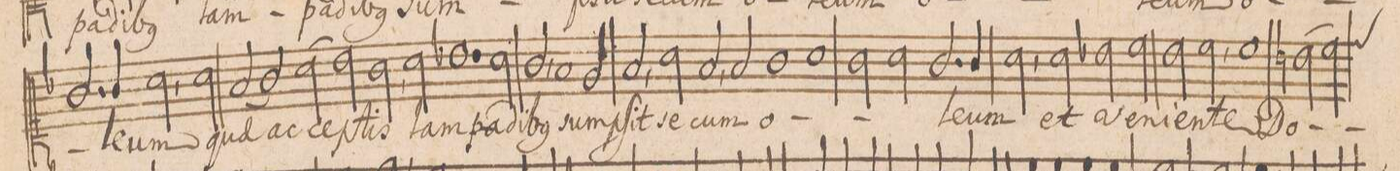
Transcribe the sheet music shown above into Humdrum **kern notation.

**kern	**text
*I"CANTVS.	*
*clefC1	*
*k[b-]	*
*met(C|)	*
2.g/	.
4g/	-le-
=31-	=31-
2a,\	-um
2a\	quae
(<2f/	ac-
2g/)	.
=32-	=32-
(>2a\	-ce-
2b-\)	.
2g,\	-ptis
2a\	lam-
=33-	=33-
1.b-X	-pa-
2a\	-di-
=34-	=34-
2g,/	-b(us)
1f	sum-
2e/	.
=35-	=35-
2f,/	-pſit
2a\	se-
2f,/	-cum
2f/	o-
=36-	=36-
1g	.
1a	.
=37-	=37-
2g\	.
2a\	.
2.g/	.
4g/	-le-
=38-	=38-
2a,\	-um
2a\	et
2b-X\	ve-
2cc\	-ni-
=39-	=39-
2b-\	-en-
2cc,\	-te
1cc	Do-
=40-	=40-
(>2bn\	.
*custos:dd	*
2cc\)	.
*-	*-
